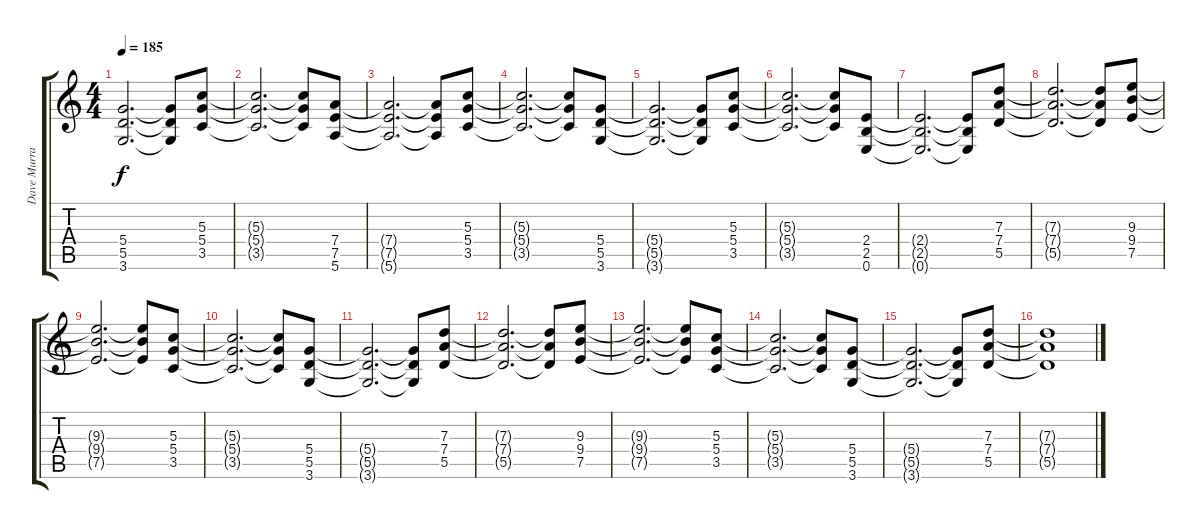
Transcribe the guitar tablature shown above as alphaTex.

\track ("Dave Murray" "Dave Murra") {instrument distortionguitar}
\staff {score tabs}
\tuning (E4 B3 G3 D3 A2 E2) {hide}
\ts (4 4)
\tempo 185
\clef g2
\ks c
(5.4{t} 5.5{t} 3.6{t}).2{d dy f} (5.4{t} 5.5{t} 3.6{t}).8 (5.3 5.4 3.5).8 |
(5.3{t} 5.4{t} 3.5{t}).2{d} (5.3{t} 5.4{t} 3.5{t}).8 (7.4 7.5 5.6).8 |
(7.4{t} 7.5{t} 5.6{t}).2{d} (7.4{t} 7.5{t} 5.6{t}).8 (5.3 5.4 3.5).8 |
(5.3{t} 5.4{t} 3.5{t}).2{d} (5.3{t} 5.4{t} 3.5{t}).8 (5.4 5.5 3.6).8 |
(5.4{t} 5.5{t} 3.6{t}).2{d} (5.4{t} 5.5{t} 3.6{t}).8 (5.3 5.4 3.5).8 |
(5.3{t} 5.4{t} 3.5{t}).2{d} (5.3{t} 5.4{t} 3.5{t}).8 (2.4 2.5 0.6).8 |
(2.4{t} 2.5{t} 0.6{t}).2{d} (2.4{t} 2.5{t} 0.6{t}).8 (7.3 7.4 5.5).8 |
(7.3{t} 7.4{t} 5.5{t}).2{d} (7.3{t} 7.4{t} 5.5{t}).8 (9.3 9.4 7.5).8 |
(9.3{t} 9.4{t} 7.5{t}).2{d} (9.3{t} 9.4{t} 7.5{t}).8 (5.3 5.4 3.5).8 |
(5.3{t} 5.4{t} 3.5{t}).2{d} (5.3{t} 5.4{t} 3.5{t}).8 (5.4 5.5 3.6).8 |
(5.4{t} 5.5{t} 3.6{t}).2{d} (5.4{t} 5.5{t} 3.6{t}).8 (7.3 7.4 5.5).8 |
(7.3{t} 7.4{t} 5.5{t}).2{d} (7.3{t} 7.4{t} 5.5{t}).8 (9.3 9.4 7.5).8 |
(9.3{t} 9.4{t} 7.5{t}).2{d} (9.3{t} 9.4{t} 7.5{t}).8 (5.3 5.4 3.5).8 |
(5.3{t} 5.4{t} 3.5{t}).2{d} (5.3{t} 5.4{t} 3.5{t}).8 (5.4 5.5 3.6).8 |
(5.4{t} 5.5{t} 3.6{t}).2{d} (5.4{t} 5.5{t} 3.6{t}).8 (7.3 7.4 5.5).8 |
(7.3{t} 7.4{t} 5.5{t}).1
